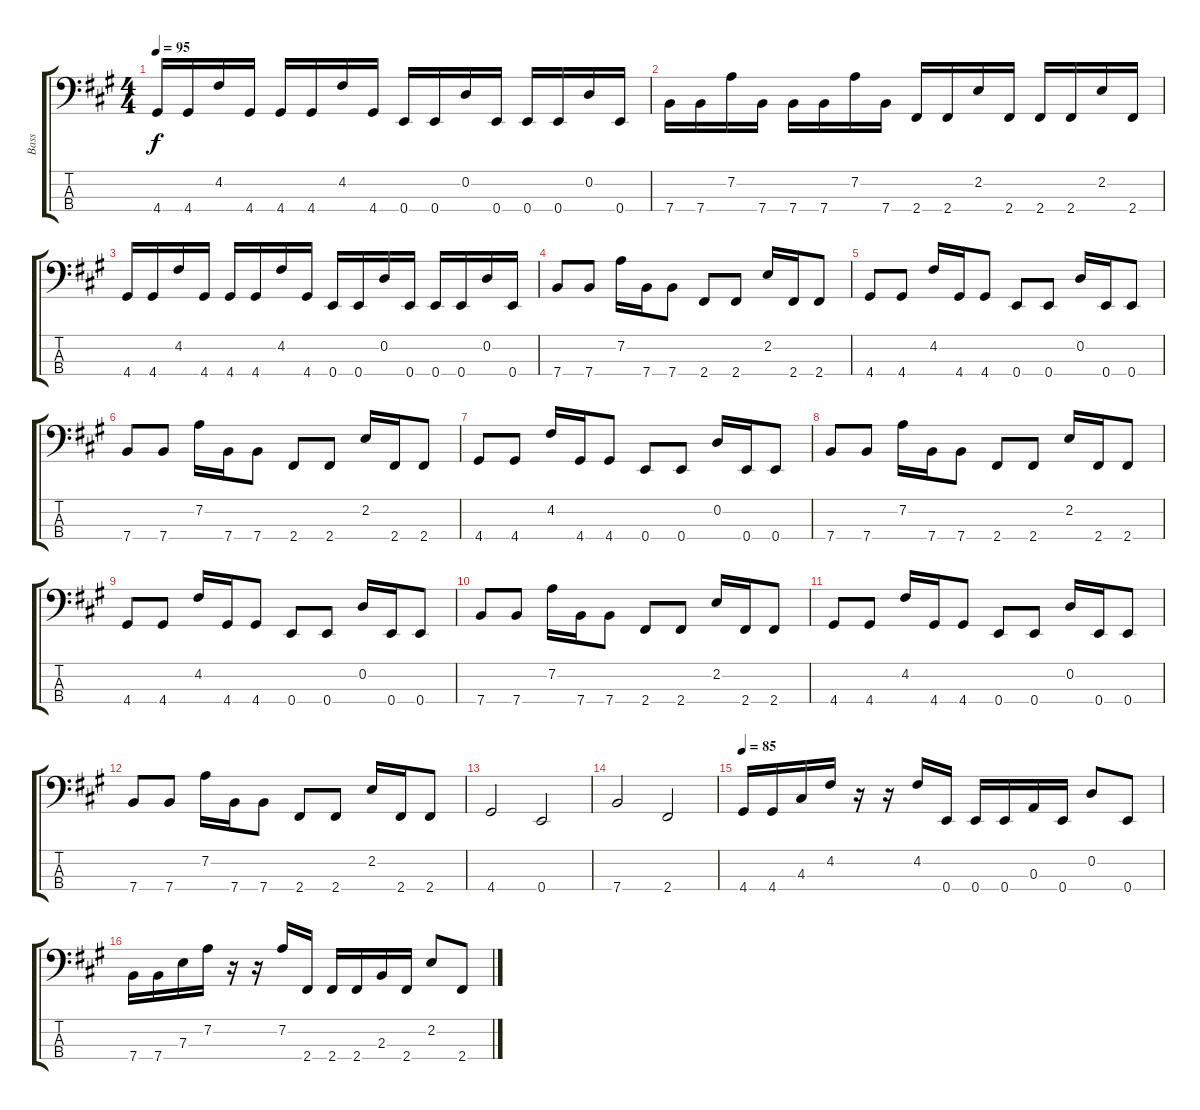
\track ("Bass" "Bass") {instrument electricbassfinger}
\staff {score tabs}
\tuning (G2 D2 A1 E1) {hide}
\ts (4 4)
\tempo 95
\clef f4
\ks a
4.4.16{dy f} 4.4.16 4.2.16 4.4.16 4.4.16 4.4.16 4.2.16 4.4.16 0.4.16 0.4.16 0.2.16 0.4.16 0.4.16 0.4.16 0.2.16 0.4.16 |
7.4.16 7.4.16 7.2.16 7.4.16 7.4.16 7.4.16 7.2.16 7.4.16 2.4.16 2.4.16 2.2.16 2.4.16 2.4.16 2.4.16 2.2.16 2.4.16 |
4.4.16 4.4.16 4.2.16 4.4.16 4.4.16 4.4.16 4.2.16 4.4.16 0.4.16 0.4.16 0.2.16 0.4.16 0.4.16 0.4.16 0.2.16 0.4.16 |
7.4.8 7.4.8 7.2.16 7.4.16 7.4.8 2.4.8 2.4.8 2.2.16 2.4.16 2.4.8 |
4.4.8 4.4.8 4.2.16 4.4.16 4.4.8 0.4.8 0.4.8 0.2.16 0.4.16 0.4.8 |
7.4.8 7.4.8 7.2.16 7.4.16 7.4.8 2.4.8 2.4.8 2.2.16 2.4.16 2.4.8 |
4.4.8 4.4.8 4.2.16 4.4.16 4.4.8 0.4.8 0.4.8 0.2.16 0.4.16 0.4.8 |
7.4.8 7.4.8 7.2.16 7.4.16 7.4.8 2.4.8 2.4.8 2.2.16 2.4.16 2.4.8 |
4.4.8 4.4.8 4.2.16 4.4.16 4.4.8 0.4.8 0.4.8 0.2.16 0.4.16 0.4.8 |
7.4.8 7.4.8 7.2.16 7.4.16 7.4.8 2.4.8 2.4.8 2.2.16 2.4.16 2.4.8 |
4.4.8 4.4.8 4.2.16 4.4.16 4.4.8 0.4.8 0.4.8 0.2.16 0.4.16 0.4.8 |
7.4.8 7.4.8 7.2.16 7.4.16 7.4.8 2.4.8 2.4.8 2.2.16 2.4.16 2.4.8 |
4.4.2 0.4.2 |
7.4.2 2.4.2 |
\tempo 85
4.4.16 4.4.16 4.3.16 4.2.16 r.16 r.16 4.2.16 0.4.16 0.4.16 0.4.16 0.3.16 0.4.16 0.2.8 0.4.8 |
7.4.16 7.4.16 7.3.16 7.2.16 r.16 r.16 7.2.16 2.4.16 2.4.16 2.4.16 2.3.16 2.4.16 2.2.8 2.4.8
